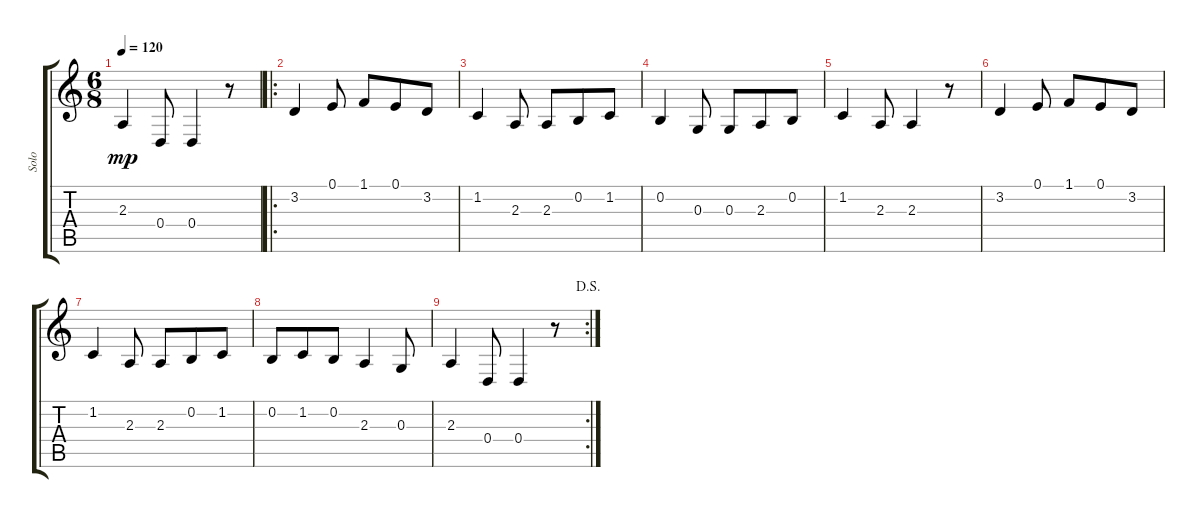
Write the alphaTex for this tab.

\track ("Solo" "Solo") {instrument violin}
\staff {score tabs}
\tuning (E4 B3 G3 D3 A2 E2) {hide}
\ts (6 8)
\tempo 120
\clef g2
\ks c
2.3.4{dy mp} 0.4.8 0.4.4 r.8 |
\ro
3.2.4 0.1.8 1.1.8 0.1.8 3.2.8 |
1.2.4 2.3.8 2.3.8 0.2.8 1.2.8 |
0.2.4 0.3.8 0.3.8 2.3.8 0.2.8 |
1.2.4 2.3.8 2.3.4 r.8 |
3.2.4 0.1.8 1.1.8 0.1.8 3.2.8 |
1.2.4 2.3.8 2.3.8 0.2.8 1.2.8 |
0.2.8 1.2.8 0.2.8 2.3.4 0.3.8 |
\rc 2
\jump dalsegno
2.3.4 0.4.8 0.4.4 r.8
